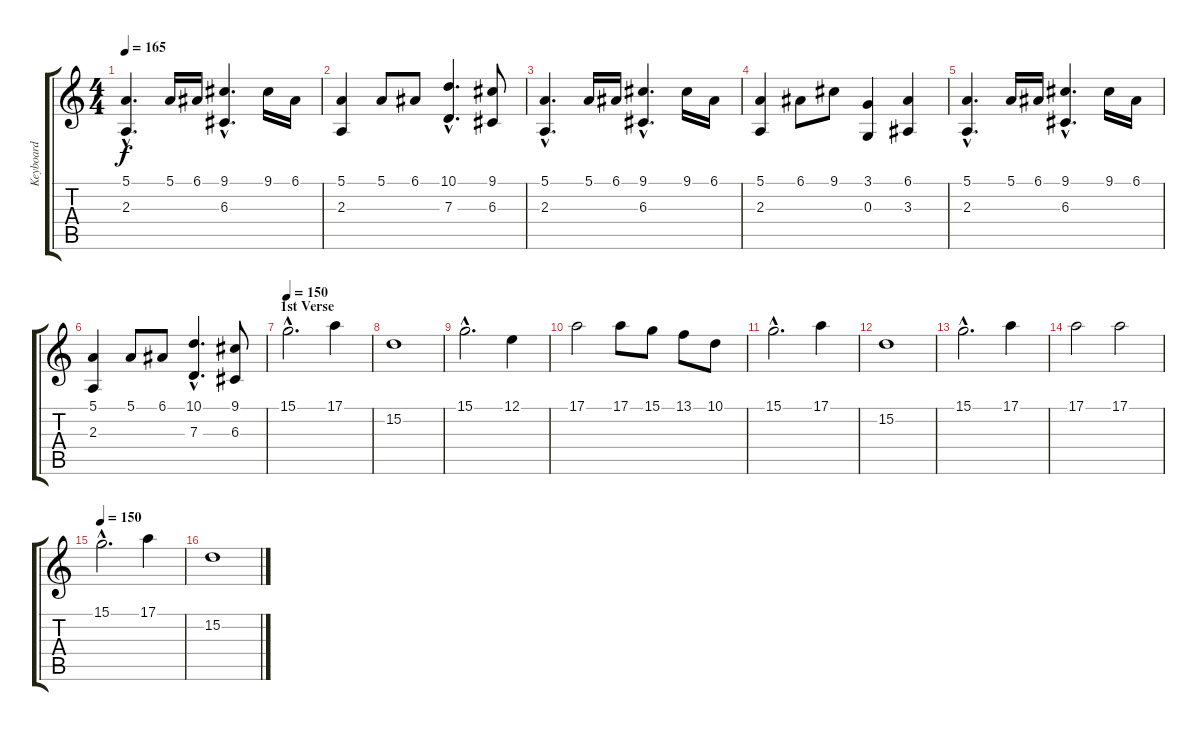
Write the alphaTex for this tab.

\track ("Keyboard" "Keyboard") {instrument stringensemble1}
\staff {score tabs}
\tuning (E4 B3 G3 D3 A2 E2) {hide}
\ts (4 4)
\tempo 165
\clef g2
\ks c
(5.1{hac} 2.3{hac}).4{d dy f} 5.1.16 6.1.16 (9.1{hac} 6.3{hac}).4{d} 9.1.16 6.1.16 |
(5.1 2.3).4 5.1.8 6.1.8 (10.1{hac} 7.3{hac}).4{d} (9.1 6.3).8 |
(5.1{hac} 2.3{hac}).4{d} 5.1.16 6.1.16 (9.1{hac} 6.3{hac}).4{d} 9.1.16 6.1.16 |
(5.1 2.3).4 6.1.8 9.1.8 (3.1 0.3).4 (6.1 3.3).4 |
(5.1{hac} 2.3{hac}).4{d} 5.1.16 6.1.16 (9.1{hac} 6.3{hac}).4{d} 9.1.16 6.1.16 |
(5.1 2.3).4 5.1.8 6.1.8 (10.1{hac} 7.3{hac}).4{d} (9.1 6.3).8 |
\section ("" "1st Verse")
\tempo 150
15.1{hac}.2{d volume 16 instrument acousticgrandpiano} 17.1.4 |
15.2.1 |
15.1{hac}.2{d} 12.1.4 |
17.1.2 17.1.8 15.1.8 13.1.8 10.1.8 |
15.1{hac}.2{d} 17.1.4 |
15.2.1 |
15.1{hac}.2{d} 17.1.4 |
17.1.2 17.1.2 |
\tempo 150
15.1{hac}.2{d volume 16 instrument acousticgrandpiano} 17.1.4 |
15.2.1
